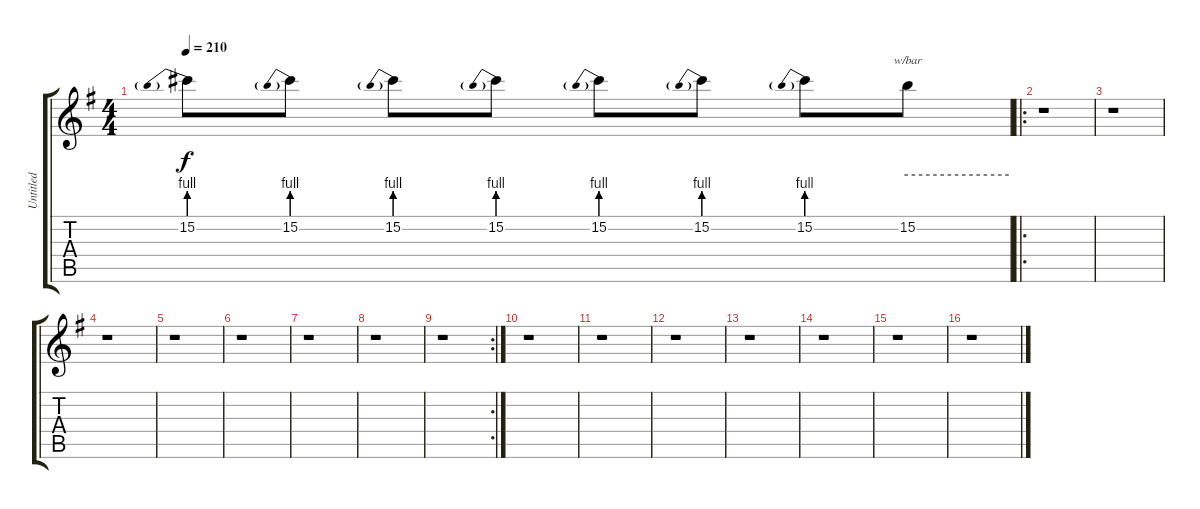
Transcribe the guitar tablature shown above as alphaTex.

\track ("Untitled" "Untitled") {instrument distortionguitar}
\staff {score tabs}
\tuning (Db4 Ab3 E3 B2 Gb2 Db2) {hide}
\ts (4 4)
\tempo 210
\clef g2
\ks g
15.2{be (prebend 0 4 60 4)}.8{dy f} 15.2{be (prebend 0 4 60 4)}.8 15.2{be (prebend 0 4 60 4)}.8 15.2{be (prebend 0 4 60 4)}.8 15.2{be (prebend 0 4 60 4)}.8 15.2{be (prebend 0 4 60 4)}.8 15.2{be (prebend 0 4 60 4)}.8 15.2.8{tbe (hold default 0 0 60 0)} |
\ro
r.1 |
r.1 |
r.1 |
r.1 |
r.1 |
r.1 |
r.1 |
\rc 2
r.1 |
r.1 |
r.1 |
r.1 |
r.1 |
r.1 |
r.1 |
r.1
